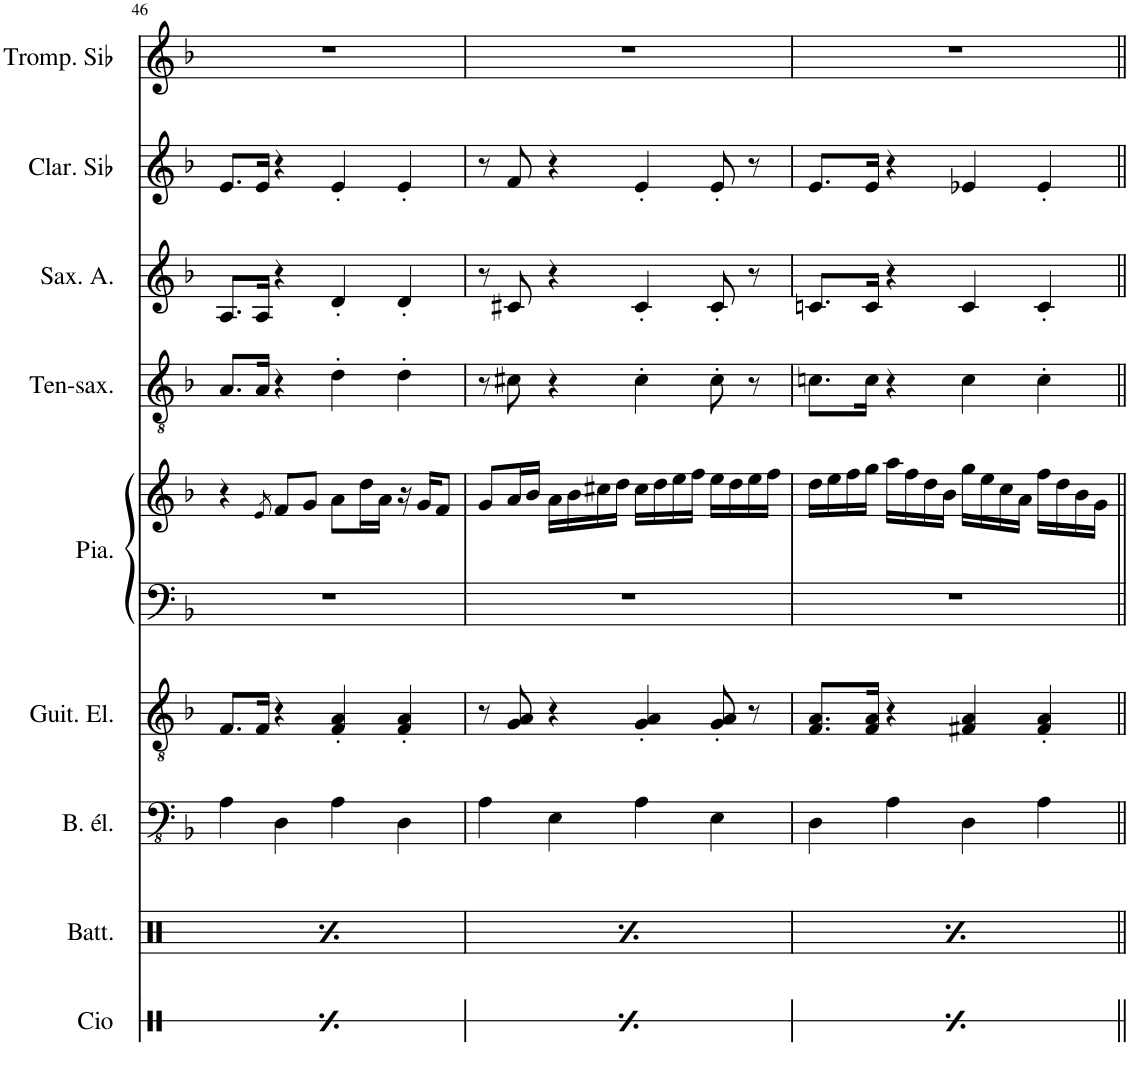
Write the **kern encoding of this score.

**kern	**kern	**kern	**kern	**kern	**kern	**kern	**kern	**kern	**kern	**kern
*part10	*part9	*part8	*part7	*part6	*part5	*part5	*part4	*part3	*part2	*part1
*staff11	*staff10	*staff9	*staff8	*staff7	*staff6	*staff5	*staff4	*staff3	*staff2	*staff1
*I"Congas	*I"Batterie	*I"Trombon	*I"Basse électrique	*I"Guitare électrique	*I"Piano	*	*I"Tenorsaxofon	*I"Saxophone Alto	*I"Clarinette en Sib	*I"Trompette en Sib
*	*I'Batt.	*I'Tbn.	*I'B. él.	*I'Guit. El.	*I'Pia.	*	*I'Ten-sax.	*I'Sax. A.	*I'Clar. Sib	*I'Tromp. Sib
!!LO:PB:g=z
*clefX	*clefX	*clefF4	*clefFv4	*clefGv2	*clefF4	*clefG2	*clefGv2	*clefG2	*clefG2	*clefG2
*	*	*	*	*	*	*	*Trd8c14	*Trd5c9	*Trd1c2	*Trd1c2
*k[]	*k[]	*k[b-]	*k[b-]	*k[b-]	*k[b-]	*k[b-]	*k[b-]	*k[b-]	*k[b-]	*k[b-]
*M4/4	*M4/4	*M4/4	*M4/4	*M4/4	*M4/4	*M4/4	*M4/4	*M4/4	*M4/4	*M4/4
=46	=46	=46	=46	=46	=46	=46	=46	=46	=46	=46
*	*^	*	*	*	*	*	*	*	*	*
16Rd/LL	16Rgg/LL	4Rf\	4A	4AA\	8.F/L	1r	4r	8.A/L	8.A/L	8.e/L	1r
16Re/	16Rgg/	.	.	.	.	.	.	.	.	.	.
16Rf/	16Rff/	.	.	.	.	.	.	.	.	.	.
16Rd/JJ	16Rgg/JJ	.	.	.	16F/Jk	.	.	16A/Jk	16A/Jk	16e/Jk	.
.	.	.	.	.	.	.	8qe/	.	.	.	.
16Re/LL	16Rgg/LL	4Rf\	4D	4DD\	4r	.	8f/L	4r	4r	4r	.
16Rd/	16Rgg/	.	.	.	.	.	.	.	.	.	.
16Rf/	16Rff/	.	.	.	.	.	8g/J	.	.	.	.
16Re/JJ	16Rgg/JJ	.	.	.	.	.	.	.	.	.	.
16Rd/LL	16Rgg/LL	4Rf\	4A	4AA\	4F/' 4A/'	.	8a\L	4d'\	4d'/	4e'/	.
16Rd/	16Rgg/	.	.	.	.	.	.	.	.	.	.
16Rf/	16Rff/	.	.	.	.	.	16dd\L	.	.	.	.
16Rd/JJ	16Rgg/JJ	.	.	.	.	.	16a\JJ	.	.	.	.
16Re/LL	16Rgg/LL	4Rf\	4D	4DD\	4F/' 4A/'	.	16r	4d'\	4d'/	4e'/	.
16Rd/	16Rgg/	.	.	.	.	.	16g/KL	.	.	.	.
16Rf/	16Rff/	.	.	.	.	.	8f/J	.	.	.	.
16Rd/JJ	16Rgg/JJ	.	.	.	.	.	.	.	.	.	.
=47	=47	=47	=47	=47	=47	=47	=47	=47	=47	=47	=47
16Rd/LL	16Rgg/LL	4Rf\	4A	4AA\	8r	1r	8g/L	8r	8r	8r	1r
16Re/	16Rgg/	.	.	.	.	.	.	.	.	.	.
16Rf/	16Rff/	.	.	.	8G/ 8A/	.	16a/L	8c#X\	8c#X/	8f/	.
16Rd/JJ	16Rgg/JJ	.	.	.	.	.	16b-/JJ	.	.	.	.
16Re/LL	16Rgg/LL	4Rf\	4E	4EE\	4r	.	16a\LL	4r	4r	4r	.
16Rd/	16Rgg/	.	.	.	.	.	16b-\	.	.	.	.
16Rf/	16Rff/	.	.	.	.	.	16cc#X\	.	.	.	.
16Re/JJ	16Rgg/JJ	.	.	.	.	.	16dd\JJ	.	.	.	.
16Rd/LL	16Rgg/LL	4Rf\	4A	4AA\	4G/' 4A/'	.	16cc#\LL	4c#'\	4c#'/	4e'/	.
16Rd/	16Rgg/	.	.	.	.	.	16dd\	.	.	.	.
16Rf/	16Rff/	.	.	.	.	.	16ee\	.	.	.	.
16Rd/JJ	16Rgg/JJ	.	.	.	.	.	16ff\JJ	.	.	.	.
16Re/LL	16Rgg/LL	4Rf\	4E	4EE\	8G/' 8A/'	.	16ee\LL	8c#'\	8c#'/	8e'/	.
16Rd/	16Rgg/	.	.	.	.	.	16dd\	.	.	.	.
16Rf/	16Rff/	.	.	.	8r	.	16ee\	8r	8r	8r	.
16Rd/JJ	16Rgg/JJ	.	.	.	.	.	16ff\JJ	.	.	.	.
=48	=48	=48	=48	=48	=48	=48	=48	=48	=48	=48	=48
16Rd/LL	16Rgg/LL	4Rf\	4D	4DD\	8.F/ 8.A/L	1r	16dd\LL	8.cn\L	8.cn/L	8.e/L	1r
16Re/	16Rgg/	.	.	.	.	.	16ee\	.	.	.	.
16Rf/	16Rff/	.	.	.	.	.	16ff\	.	.	.	.
16Rd/JJ	16Rgg/JJ	.	.	.	16F/ 16A/Jk	.	16gg\JJ	16c\Jk	16c/Jk	16e/Jk	.
16Re/LL	16Rgg/LL	4Rf\	4A	4AA\	4r	.	16aa\LL	4r	4r	4r	.
16Rd/	16Rgg/	.	.	.	.	.	16ff\	.	.	.	.
16Rf/	16Rff/	.	.	.	.	.	16dd\	.	.	.	.
16Re/JJ	16Rgg/JJ	.	.	.	.	.	16b-\JJ	.	.	.	.
16Rd/LL	16Rgg/LL	4Rf\	4D	4DD\	4F#X/ 4A/	.	16gg\LL	4c\	4c/	4e-X/	.
16Rd/	16Rgg/	.	.	.	.	.	16ee\	.	.	.	.
16Rf/	16Rff/	.	.	.	.	.	16cc\	.	.	.	.
16Rd/JJ	16Rgg/JJ	.	.	.	.	.	16a\JJ	.	.	.	.
16Re/LL	16Rgg/LL	4Rf\	4A	4AA\	4F#/' 4A/'	.	16ff\LL	4c'\	4c'/	4e-'/	.
16Rd/	16Rgg/	.	.	.	.	.	16dd\	.	.	.	.
16Rf/	16Rff/	.	.	.	.	.	16b-\	.	.	.	.
16Rd/JJ	16Rgg/JJ	.	.	.	.	.	16g\JJ	.	.	.	.
*	*v	*v	*	*	*	*	*	*	*	*	*
=||	=||	=||	=||	=||	=||	=||	=||	=||	=||	=||
*-	*-	*-	*-	*-	*-	*-	*-	*-	*-	*-
